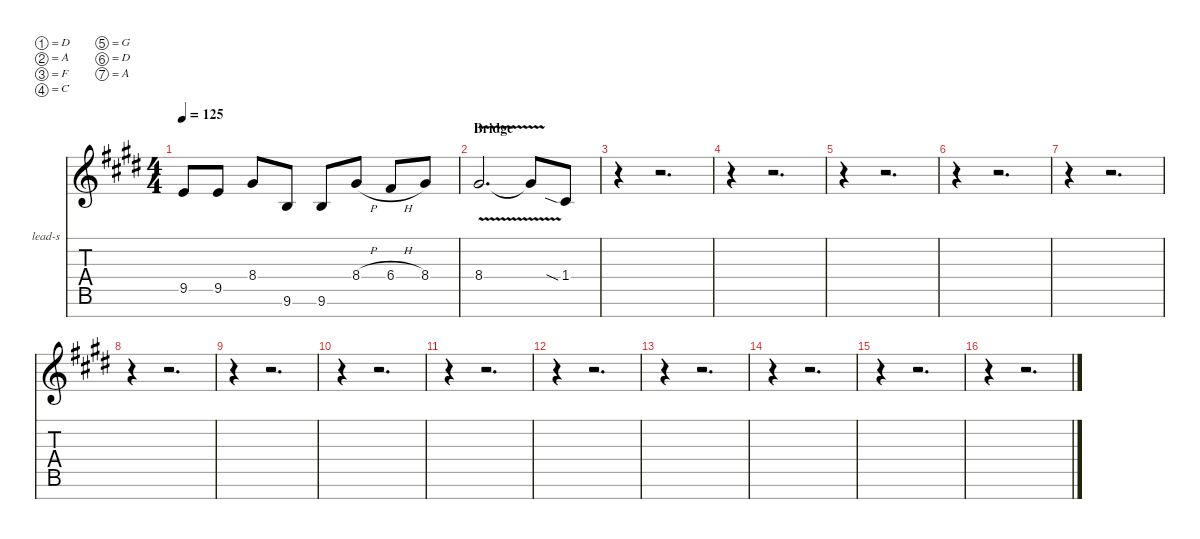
\defaultSystemsLayout 4
\hideDynamics
\bracketExtendMode nobrackets
\firstSystemTrackNameOrientation horizontal
\otherSystemsTrackNameOrientation horizontal
\track ("lead" "lead-s") {defaultSystemsLayout 4 solo instrument overdrivenguitar}
\staff {score tabs}
\tuning (D4 A3 F3 C3 G2 D2 A1)
\ts (4 4)
\scale
1.22298
\tempo 125
\accidentals auto
\clef g2
\ottava regular
\simile none
\scale
1.22298
\ks c#minor
9.5{t acc forcenatural}.8{dy mf beam Up} 9.5{acc forcenatural}.8{beam Up} 8.4{acc #}.8{beam Up} 9.6{acc forcenatural}.8{beam Up} 9.6{acc forcenatural}.8{beam Up} 8.4{h acc #}.8{beam Up} 6.4{h acc #}.8{beam Up} 8.4{acc #}.8{beam Up} |
\section ("" "Bridge")
\scale
0.925674
\scale
0.925674 8.4{v acc #}.2{d beam Up} 8.4{v t acc #}.8{beam Up} 1.4{sia acc #}.8{beam Up} |
\scale
0.925674
\scale
0.925674 r.4{beam Down} r.2{d beam Down} |
\scale
0.925674
\scale
0.925674 r.4{beam Down} r.2{d beam Down} |
\scale
1.20972
\scale
1.20972 r.4{beam Down} r.2{d beam Down} |
\scale
0.930095
\scale
0.930095 r.4{beam Down} r.2{d beam Down} |
\scale
0.930095
\scale
0.930095 r.4{beam Down} r.2{d beam Down} |
\scale
0.930095
\scale
0.930095 r.4{beam Down} r.2{d beam Down} |
\scale
1.20972
\scale
1.20972 r.4{beam Down} r.2{d beam Down} |
\scale
0.930095
\scale
0.930095 r.4{beam Down} r.2{d beam Down} |
\scale
0.930095
\scale
0.930095 r.4{beam Down} r.2{d beam Down} |
\scale
0.930095
\scale
0.930095 r.4{beam Down} r.2{d beam Down} |
\scale
1.20972
\scale
1.20972 r.4{beam Down} r.2{d beam Down} |
\scale
0.930095
\scale
0.930095 r.4{beam Down} r.2{d beam Down} |
\scale
0.930095
\scale
0.930095 r.4{beam Down} r.2{d beam Down} |
\scale
0.930095
\scale
0.930095 r.4{beam Down} r.2{d beam Down}
